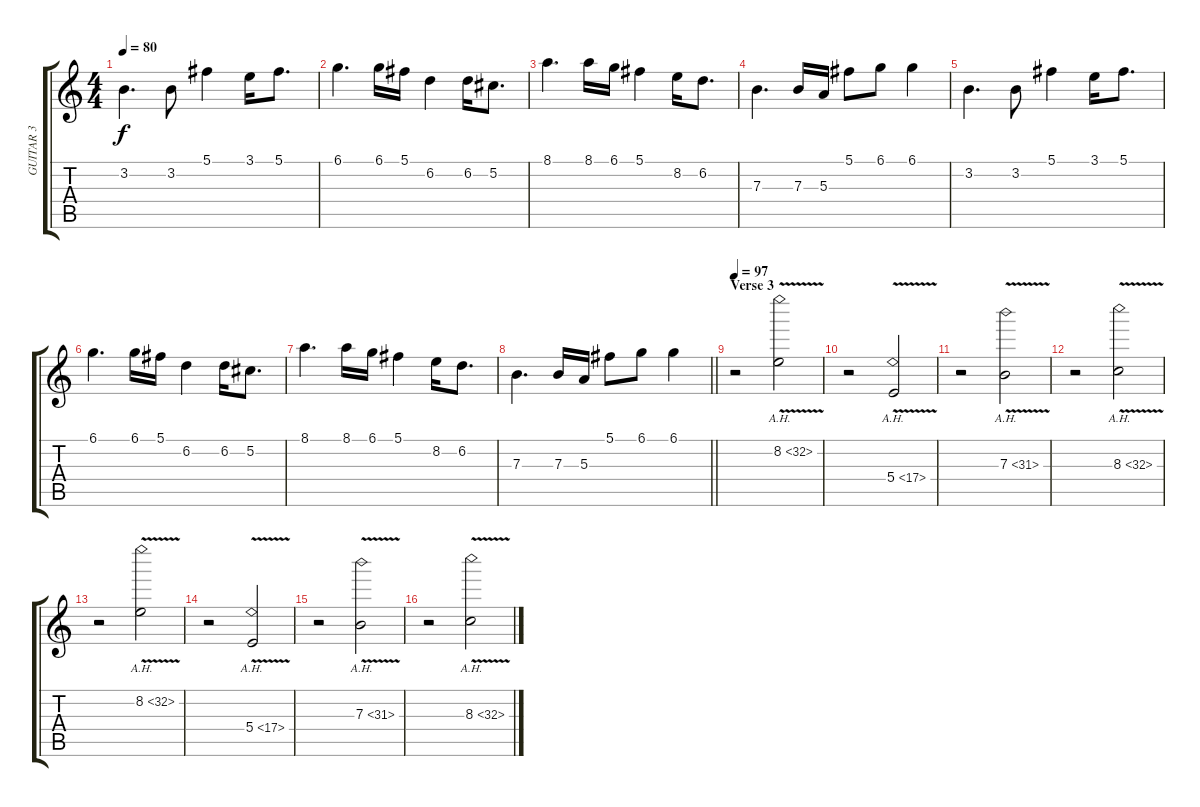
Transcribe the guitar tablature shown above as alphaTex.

\track ("GUITAR 3" "GUITAR 3") {instrument distortionguitar}
\staff {score tabs}
\tuning (Db4 Ab3 E3 B2 Gb2 Db2) {hide}
\ts (4 4)
\tempo 80
\clef g2
\ks c
3.2.4{d dy f volume 4} 3.2.8 5.1.4 3.1.16 5.1.8{d} |
6.1.4{d} 6.1.16 5.1.16 6.2.4 6.2.16 5.2.8{d} |
8.1.4{d} 8.1.16 6.1.16 5.1.4 8.2.16 6.2.8{d} |
7.3.4{d} 7.3.16 5.3.16 5.1.8 6.1.8 6.1.4 |
3.2.4{d} 3.2.8 5.1.4 3.1.16 5.1.8{d} |
6.1.4{d} 6.1.16 5.1.16 6.2.4 6.2.16 5.2.8{d} |
8.1.4{d} 8.1.16 6.1.16 5.1.4 8.2.16 6.2.8{d} |
\barLineRight lightlight
7.3.4{d} 7.3.16 5.3.16 5.1.8 6.1.8 6.1.4 |
\section ("" "Verse 3")
\tempo 97
r.2{volume 7} 8.2{ah 24 v}.2 |
r.2 5.4{ah 12 v}.2 |
r.2 7.3{ah 24 v}.2 |
r.2 8.3{ah 24 v}.2 |
r.2 8.2{ah 24 v}.2 |
r.2 5.4{ah 12 v}.2 |
r.2 7.3{ah 24 v}.2 |
r.2 8.3{ah 24 v}.2
